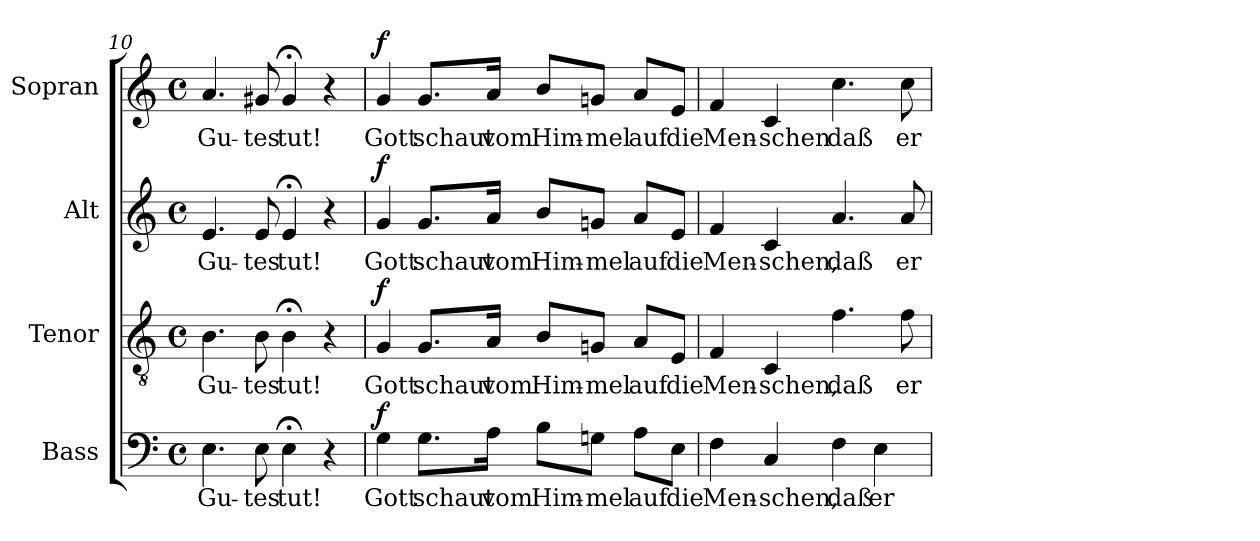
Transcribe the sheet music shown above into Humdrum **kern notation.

**kern	**text	**dynam	**kern	**text	**dynam	**kern	**text	**dynam	**kern	**text	**dynam
*part4	*part4	*part4	*part3	*part3	*part3	*part2	*part2	*part2	*part1	*part1	*part1
*staff4	*staff4	*staff4	*staff3	*staff3	*staff3	*staff2	*staff2	*staff2	*staff1	*staff1	*staff1
*I"Bass	*	*	*I"Tenor	*	*	*I"Alt	*	*	*I"Sopran	*	*
*I'B.	*	*	*I'T.	*	*	*I'A.	*	*	*I'S.	*	*
*clefF4	*	*	*clefGv2	*	*	*clefG2	*	*	*clefG2	*	*
*k[]	*	*	*k[]	*	*	*k[]	*	*	*k[]	*	*
*C:	*	*	*C:	*	*	*C:	*	*	*C:	*	*
*M4/4	*	*	*M4/4	*	*	*M4/4	*	*	*M4/4	*	*
*met(c)	*	*	*met(c)	*	*	*met(c)	*	*	*met(c)	*	*
=10	=10	=10	=10	=10	=10	=10	=10	=10	=10	=10	=10
!	!LO:LY:b	!	!	!LO:LY:b	!	!	!LO:LY:b	!	!	!LO:LY:b	!
4.E\	Gu-	.	4.B\	Gu-	.	4.e/	Gu-	.	4.a/	Gu-	.
!	!LO:LY:b	!	!	!LO:LY:b	!	!	!LO:LY:b	!	!	!LO:LY:b	!
8E\	-tes	.	8B\	-tes	.	8e/	-tes	.	8g#X/	-tes	.
!	!LO:LY:b	!	!	!LO:LY:b	!	!	!LO:LY:b	!	!	!LO:LY:b	!
4E;<\	tut!	.	4B;<\	tut!	.	4e;</	tut!	.	4g#;</	tut!	.
4r	.	.	4r	.	.	4r	.	.	4r	.	.
=11	=11	=11	=11	=11	=11	=11	=11	=11	=11	=11	=11
!	!LO:LY:b	!LO:DY:a	!	!LO:LY:b	!LO:DY:a	!	!LO:LY:b	!LO:DY:a	!	!LO:LY:b	!LO:DY:a
4G\	Gott	f	4G/	Gott	f	4g/	Gott	f	4g/	Gott	f
!	!LO:LY:b	!	!	!LO:LY:b	!	!	!LO:LY:b	!	!	!LO:LY:b	!
8.G\L	schaut	.	8.G/L	schaut	.	8.g/L	schaut	.	8.g/L	schaut	.
!	!LO:LY:b	!	!	!LO:LY:b	!	!	!LO:LY:b	!	!	!LO:LY:b	!
16A\Jk	vom	.	16A/Jk	vom	.	16a/Jk	vom	.	16a/Jk	vom	.
!	!LO:LY:b	!	!	!LO:LY:b	!	!	!LO:LY:b	!	!	!LO:LY:b	!
8B\L	Him-	.	8B/L	Him-	.	8b/L	Him-	.	8b/L	Him-	.
!	!LO:LY:b	!	!	!LO:LY:b	!	!	!LO:LY:b	!	!	!LO:LY:b	!
8Gn\J	-mel	.	8Gn/J	-mel	.	8gn/J	-mel	.	8gn/J	-mel	.
!	!LO:LY:b	!	!	!LO:LY:b	!	!	!LO:LY:b	!	!	!LO:LY:b	!
8A\L	auf	.	8A/L	auf	.	8a/L	auf	.	8a/L	auf	.
!	!LO:LY:b	!	!	!LO:LY:b	!	!	!LO:LY:b	!	!	!LO:LY:b	!
8E\J	die	.	8E/J	die	.	8e/J	die	.	8e/J	die	.
=12	=12	=12	=12	=12	=12	=12	=12	=12	=12	=12	=12
!	!LO:LY:b	!	!	!LO:LY:b	!	!	!LO:LY:b	!	!	!LO:LY:b	!
4F\	Men-	.	4F/	Men-	.	4f/	Men-	.	4f/	Men-	.
!	!LO:LY:b	!	!	!LO:LY:b	!	!	!LO:LY:b	!	!	!LO:LY:b	!
4C/	-schen,	.	4C/	-schen,	.	4c/	-schen,	.	4c/	-schen	.
!	!LO:LY:b	!	!	!LO:LY:b	!	!	!LO:LY:b	!	!	!LO:LY:b	!
4F\	daß	.	4.f\	daß	.	4.a/	daß	.	4.cc\	daß	.
!	!LO:LY:b	!	!	!	!	!	!	!	!	!	!
4E\	er	.	.	.	.	.	.	.	.	.	.
!	!	!	!	!LO:LY:b	!	!	!LO:LY:b	!	!	!LO:LY:b	!
.	.	.	8f\	er	.	8a/	er	.	8cc\	er	.
=	=	=	=	=	=	=	=	=	=	=	=
*-	*-	*-	*-	*-	*-	*-	*-	*-	*-	*-	*-
